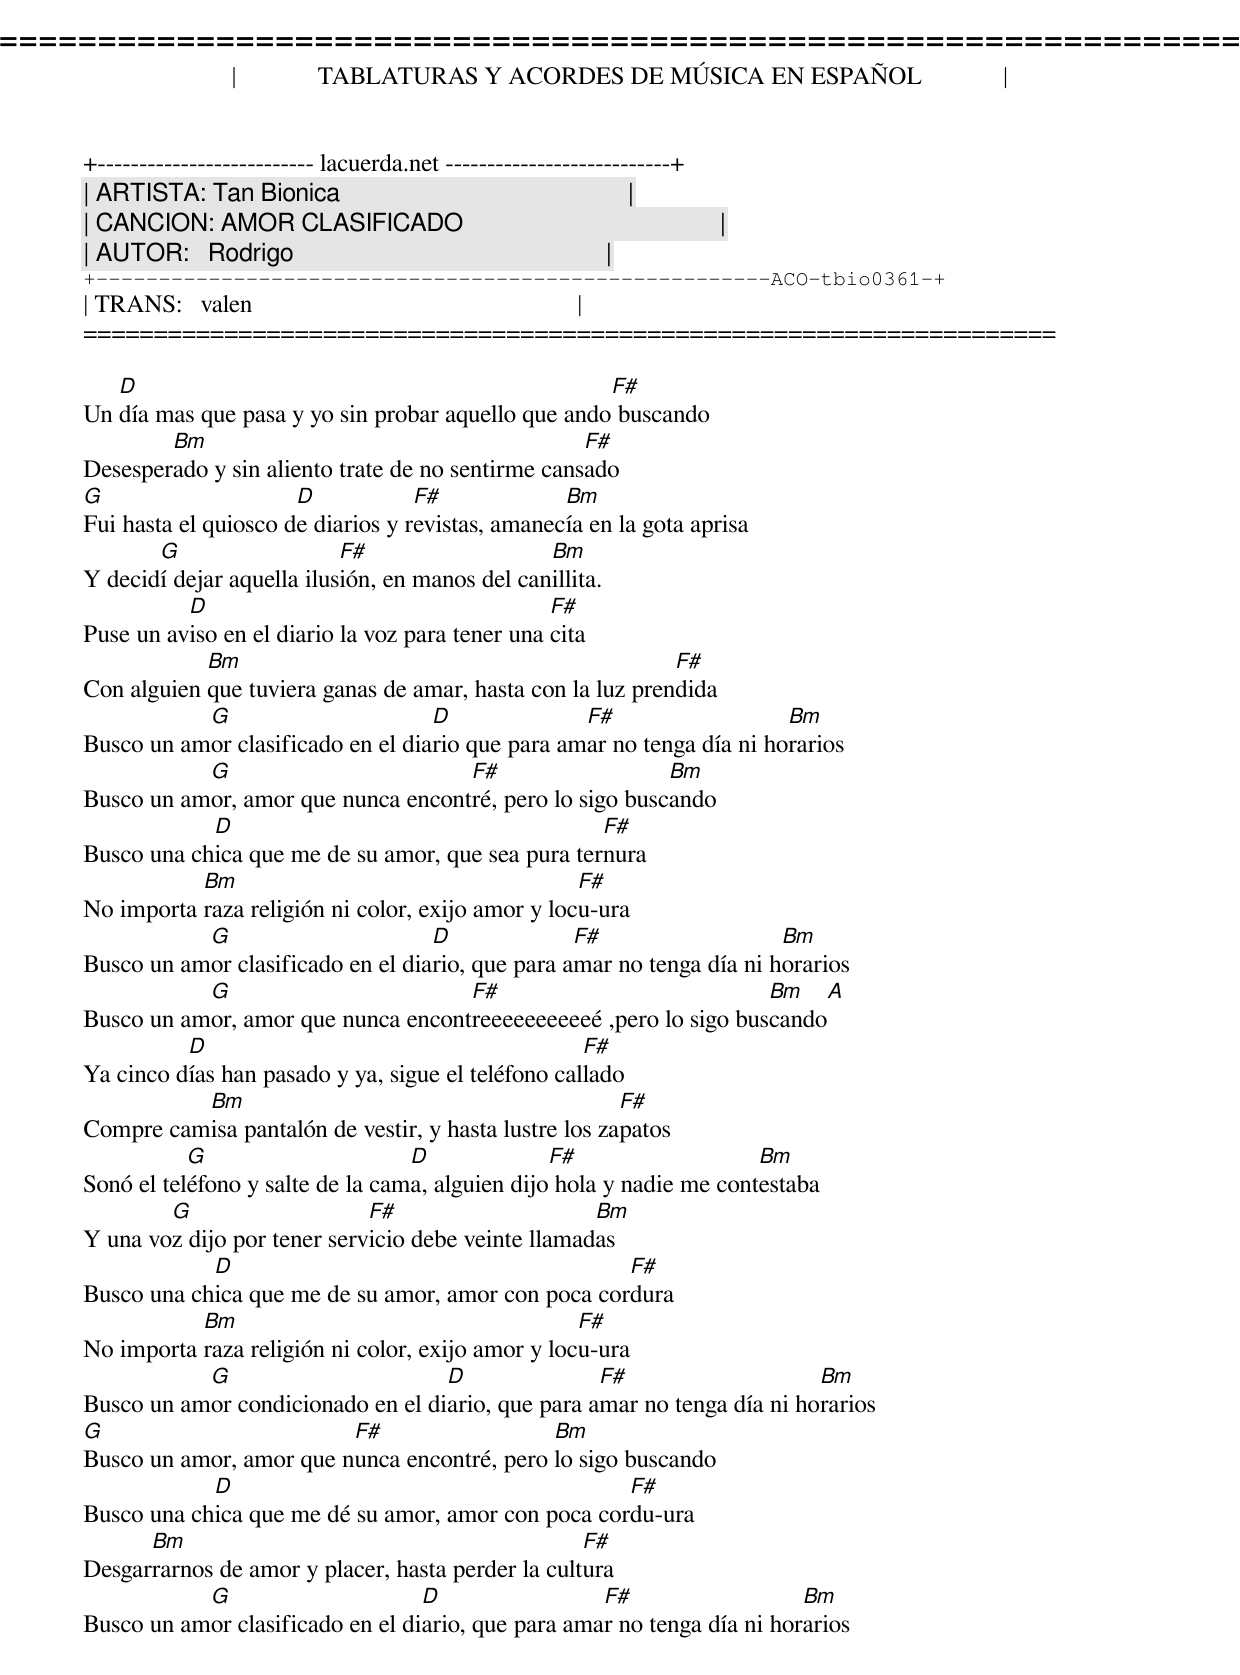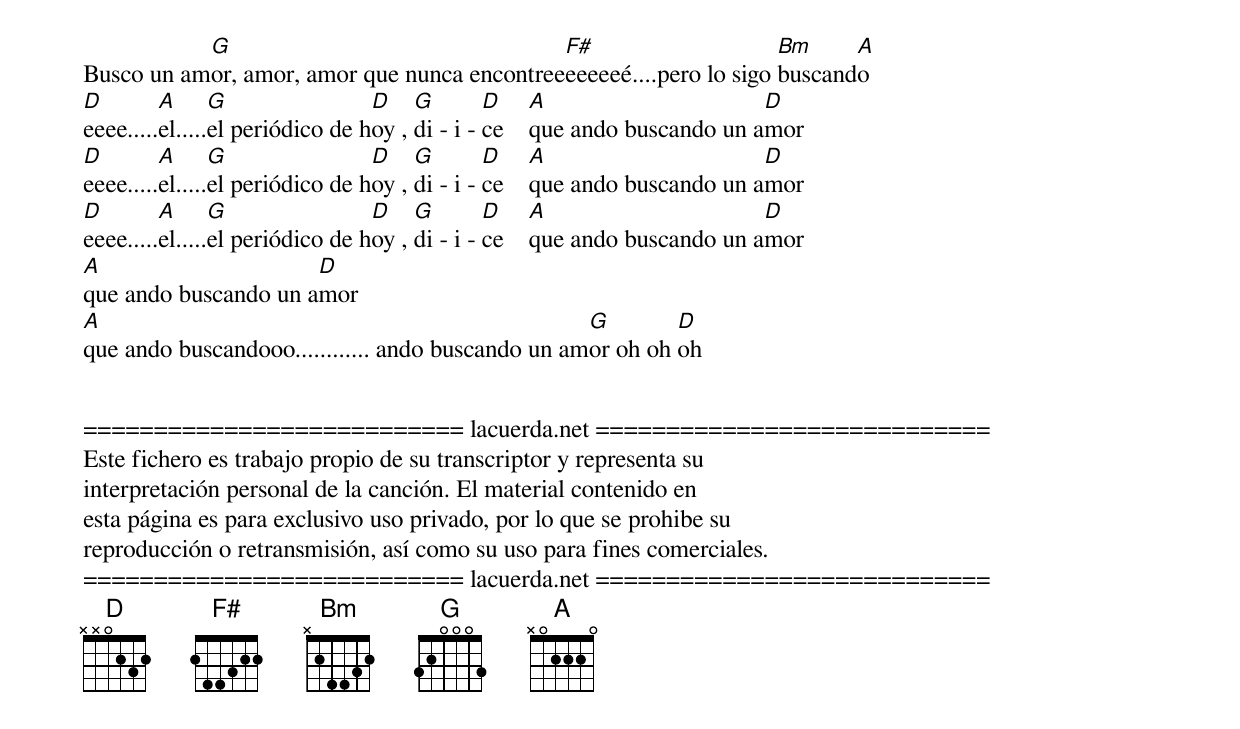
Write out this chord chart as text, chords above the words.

=====================================================================
|             TABLATURAS Y ACORDES DE MÚSICA EN ESPAÑOL             |
+-------------------------- lacuerda.net ---------------------------+
| ARTISTA: Tan Bionica                                              |
| CANCION: AMOR CLASIFICADO                                         |
| AUTOR:   Rodrigo                                                  |
| ALBUM:   A 2000 (1999)                                            |
+------------------------------------------------------ACO-tbio0361-+
| TRANS:   valen                                                    |
=====================================================================

   D                                                F#
Un día mas que pasa y yo sin probar aquello que ando buscando
        Bm                                         F#
Desesperado y sin aliento trate de no sentirme cansado
G                     D            F#             Bm
Fui hasta el quiosco de diarios y revistas, amanecía en la gota aprisa
       G                   F#                   Bm
Y decidí dejar aquella ilusión, en manos del canillita.
          D                                      F#
Puse un aviso en el diario la voz para tener una cita
            Bm                                              F#
Con alguien que tuviera ganas de amar, hasta con la luz prendida
           G                       D              F#                   Bm
Busco un amor clasificado en el diario que para amar no tenga día ni horarios
           G                        F#                   Bm
Busco un amor, amor que nunca encontré, pero lo sigo buscando
            D                                      F#
Busco una chica que me de su amor, que sea pura ternura
           Bm                                      F#
No importa raza religión ni color, exijo amor y locu-ura
           G                       D              F#                   Bm
Busco un amor clasificado en el diario, que para amar no tenga día ni horarios
           G                        F#                            Bm    A
Busco un amor, amor que nunca encontreeeeeeeeeeé ,pero lo sigo buscando
          D                                         F#
Ya cinco días han pasado y ya, sigue el teléfono callado
          Bm                                           F#
Compre camisa pantalón de vestir, y hasta lustre los zapatos
           G                      D              F#                   Bm
Sonó el teléfono y salte de la cama, alguien dijo hola y nadie me contestaba
        G                    F#                     Bm
Y una voz dijo por tener servicio debe veinte llamadas
            D                                       F#
Busco una chica que me de su amor, amor con poca cordura
           Bm                                      F#
No importa raza religión ni color, exijo amor y locu-ura
           G                       D               F#                    Bm
Busco un amor condicionado en el diario, que para amar no tenga día ni horarios
G                        F#                  Bm
Busco un amor, amor que nunca encontré, pero lo sigo buscando
            D                                       F#
Busco una chica que me dé su amor, amor con poca cordu-ura
      Bm                                           F#
Desgarrarnos de amor y placer, hasta perder la cultura
           G                      D                 F#                   Bm
Busco un amor clasificado en el diario, que para amar no tenga día ni horarios
           G                                 F#                     Bm     A
Busco un amor, amor, amor que nunca encontreeeeeeeé....pero lo sigo buscando
D        A      G                D    G        D     A                     D
eeee.....el.....el periódico de hoy , di - i - ce    que ando buscando un amor
D        A      G                D    G        D     A                     D
eeee.....el.....el periódico de hoy , di - i - ce    que ando buscando un amor
D        A      G                D    G        D     A                     D
eeee.....el.....el periódico de hoy , di - i - ce    que ando buscando un amor
A                     D
que ando buscando un amor
A                                                  G        D
que ando buscandooo............ ando buscando un amor oh oh oh


=========================== lacuerda.net ============================
Este fichero es trabajo propio de su transcriptor y representa su
interpretación personal de la canción. El material contenido en
esta página es para exclusivo uso privado, por lo que se prohibe su
reproducción o retransmisión, así como su uso para fines comerciales.
=========================== lacuerda.net ============================
